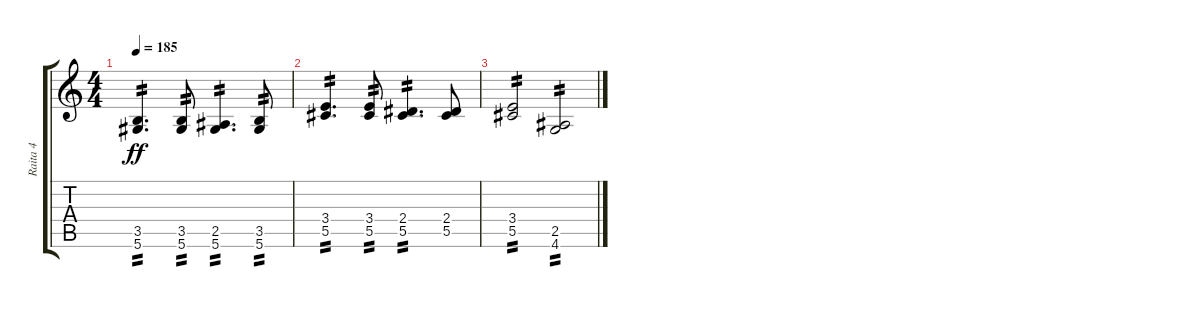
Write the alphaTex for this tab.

\track ("Raita 4" "Raita 4") {instrument distortionguitar}
\staff {score tabs}
\tuning (Eb4 Bb3 Gb3 Db3 Ab2 Eb2) {hide}
\ts (4 4)
\tempo 185
\clef g2
\ks c
(3.5 5.6).4{d tp 2 dy ff volume 6} (3.5 5.6).8{tp 2} (2.5 5.6).4{d tp 2} (3.5 5.6).8{tp 2} |
(3.4 5.5).4{d tp 2 volume 4} (3.4 5.5).8{tp 2} (2.4 5.5).4{d tp 2} (2.4 5.5).8 |
(3.4 5.5).2{tp 2 volume 2} (2.5 4.6).2{tp 2 volume 0}
